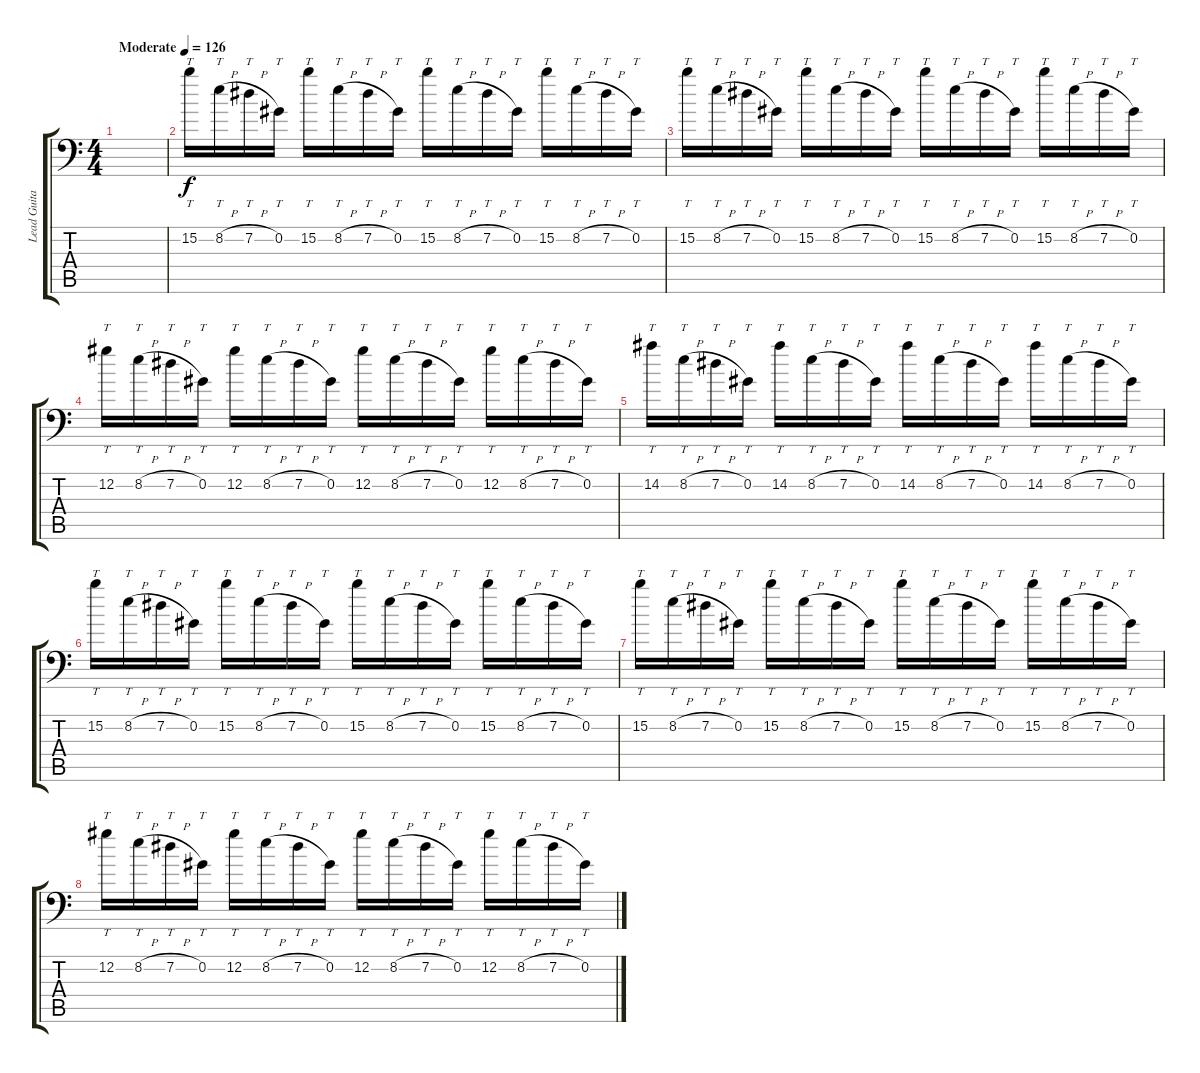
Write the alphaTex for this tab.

\track ("Lead Guitar" "Lead Guita") {instrument distortionguitar}
\staff {score tabs}
\tuning (Db4 Ab3 E3 B2 Gb2 Ab1) {hide}
\ts (4 4)
\tempo (126 "Moderate")
\clef f4
\ks c
|
15.2.16{tt} 8.2{h}.16{tt} 7.2{h}.16{tt} 0.2.16{tt} 15.2.16{tt} 8.2{h}.16{tt} 7.2{h}.16{tt} 0.2.16{tt} 15.2.16{tt} 8.2{h}.16{tt} 7.2{h}.16{tt} 0.2.16{tt} 15.2.16{tt} 8.2{h}.16{tt} 7.2{h}.16{tt} 0.2.16{tt} |
15.2.16{tt} 8.2{h}.16{tt} 7.2{h}.16{tt} 0.2.16{tt} 15.2.16{tt} 8.2{h}.16{tt} 7.2{h}.16{tt} 0.2.16{tt} 15.2.16{tt} 8.2{h}.16{tt} 7.2{h}.16{tt} 0.2.16{tt} 15.2.16{tt} 8.2{h}.16{tt} 7.2{h}.16{tt} 0.2.16{tt} |
12.2.16{tt} 8.2{h}.16{tt} 7.2{h}.16{tt} 0.2.16{tt} 12.2.16{tt} 8.2{h}.16{tt} 7.2{h}.16{tt} 0.2.16{tt} 12.2.16{tt} 8.2{h}.16{tt} 7.2{h}.16{tt} 0.2.16{tt} 12.2.16{tt} 8.2{h}.16{tt} 7.2{h}.16{tt} 0.2.16{tt} |
14.2.16{tt} 8.2{h}.16{tt} 7.2{h}.16{tt} 0.2.16{tt} 14.2.16{tt} 8.2{h}.16{tt} 7.2{h}.16{tt} 0.2.16{tt} 14.2.16{tt} 8.2{h}.16{tt} 7.2{h}.16{tt} 0.2.16{tt} 14.2.16{tt} 8.2{h}.16{tt} 7.2{h}.16{tt} 0.2.16{tt} |
15.2.16{tt} 8.2{h}.16{tt} 7.2{h}.16{tt} 0.2.16{tt} 15.2.16{tt} 8.2{h}.16{tt} 7.2{h}.16{tt} 0.2.16{tt} 15.2.16{tt} 8.2{h}.16{tt} 7.2{h}.16{tt} 0.2.16{tt} 15.2.16{tt} 8.2{h}.16{tt} 7.2{h}.16{tt} 0.2.16{tt} |
15.2.16{tt} 8.2{h}.16{tt} 7.2{h}.16{tt} 0.2.16{tt} 15.2.16{tt} 8.2{h}.16{tt} 7.2{h}.16{tt} 0.2.16{tt} 15.2.16{tt} 8.2{h}.16{tt} 7.2{h}.16{tt} 0.2.16{tt} 15.2.16{tt} 8.2{h}.16{tt} 7.2{h}.16{tt} 0.2.16{tt} |
12.2.16{tt} 8.2{h}.16{tt} 7.2{h}.16{tt} 0.2.16{tt} 12.2.16{tt} 8.2{h}.16{tt} 7.2{h}.16{tt} 0.2.16{tt} 12.2.16{tt} 8.2{h}.16{tt} 7.2{h}.16{tt} 0.2.16{tt} 12.2.16{tt} 8.2{h}.16{tt} 7.2{h}.16{tt} 0.2.16{tt}
